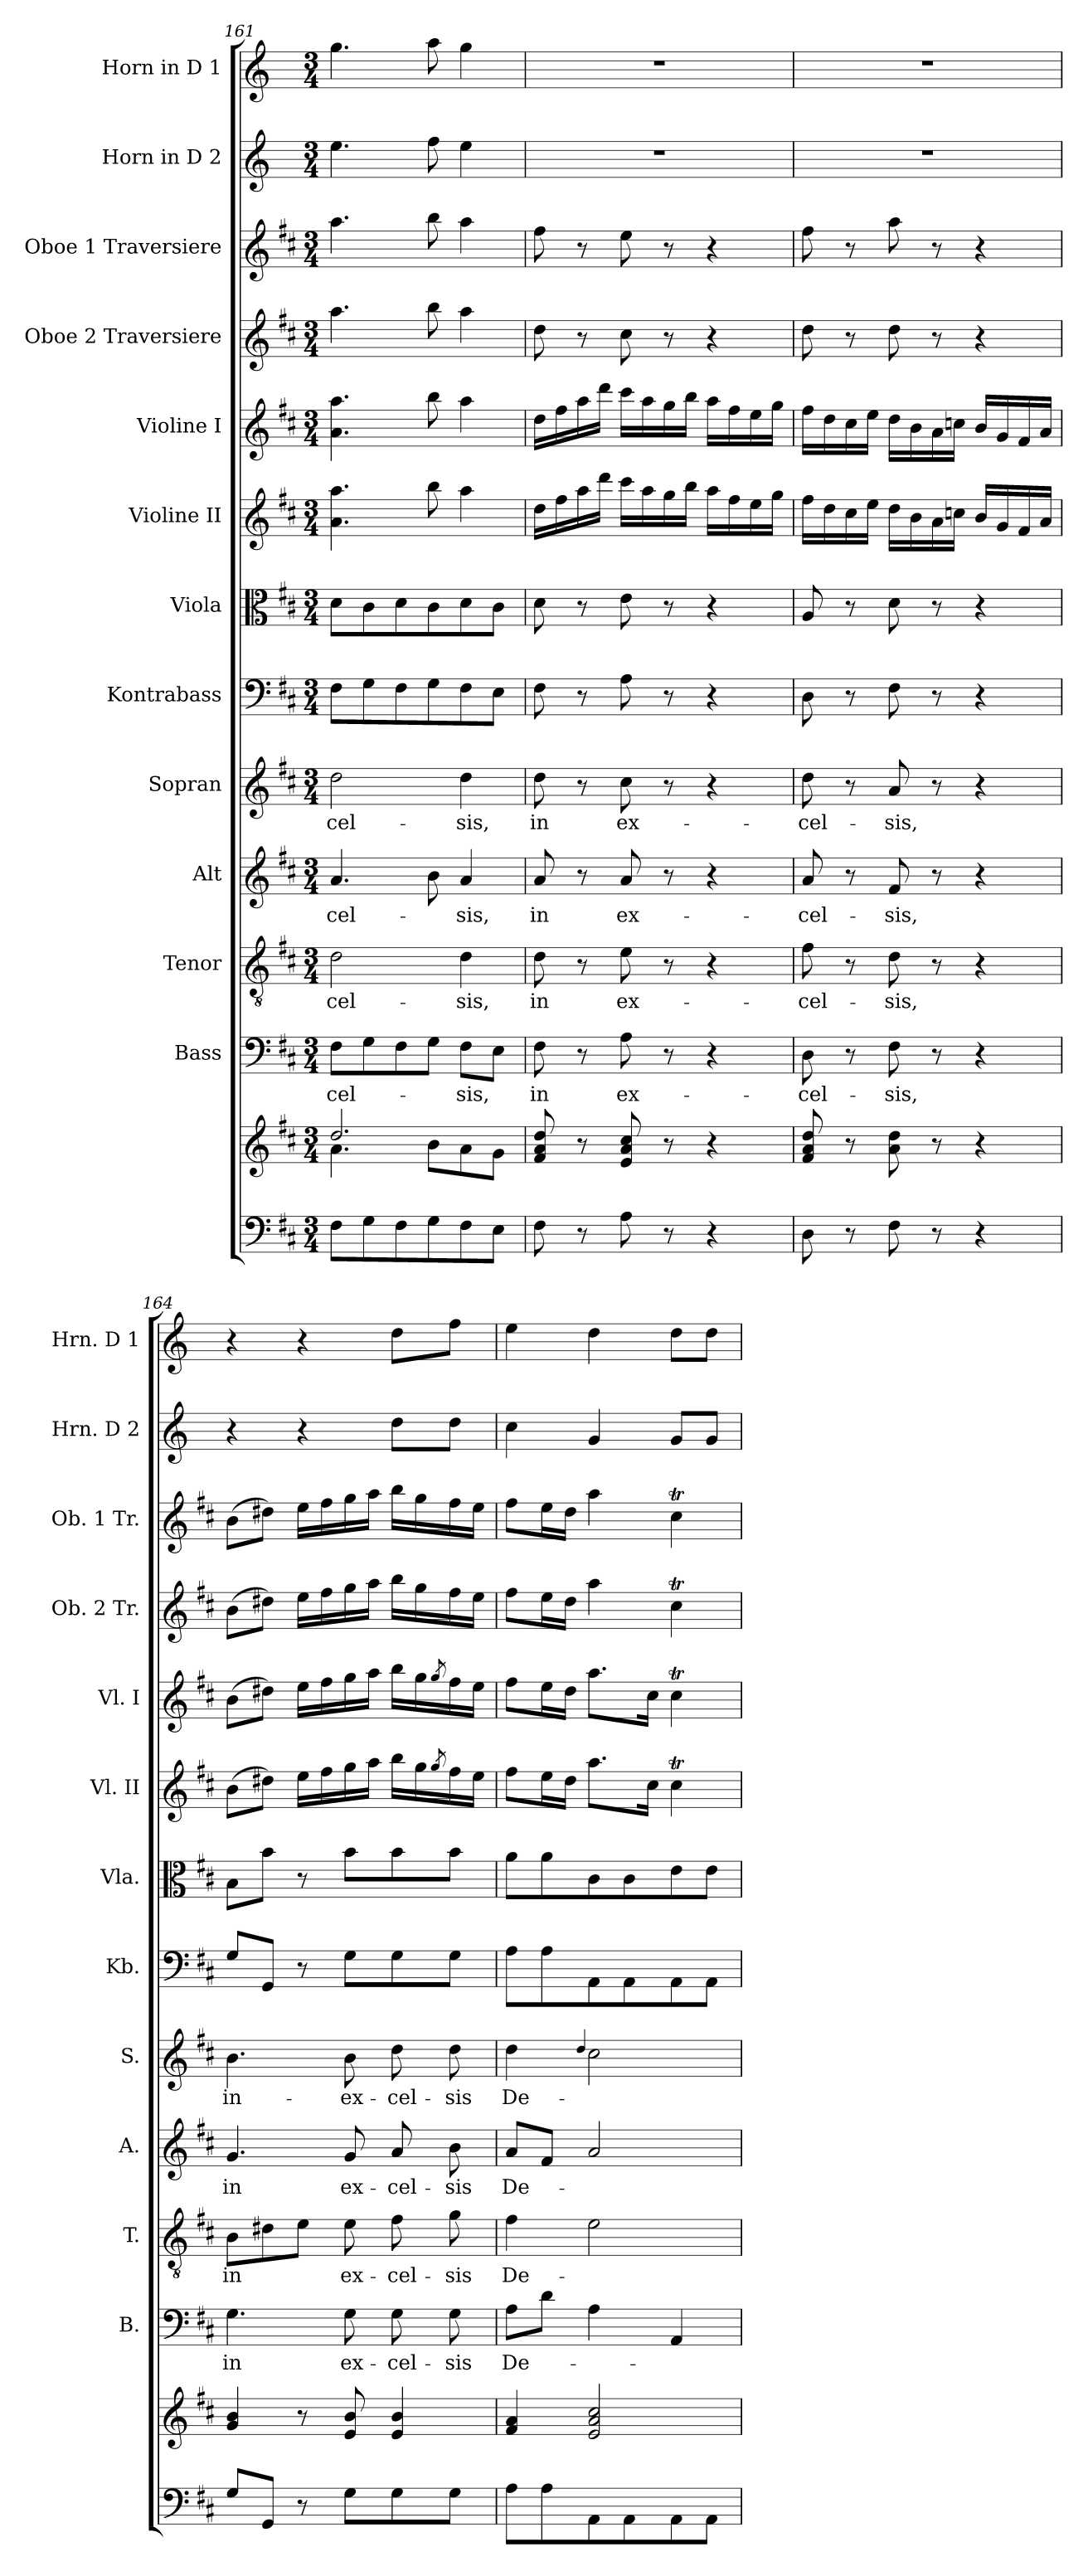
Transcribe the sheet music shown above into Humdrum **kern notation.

**kern	**kern	**kern	**text	**kern	**text	**kern	**text	**kern	**text	**kern	**kern	**kern	**kern	**kern	**kern	**kern	**kern
*part13	*part13	*part12	*part12	*part11	*part11	*part10	*part10	*part9	*part9	*part8	*part7	*part6	*part5	*part4	*part3	*part2	*part1
*staff14	*staff13	*staff12	*staff12	*staff11	*staff11	*staff10	*staff10	*staff9	*staff9	*staff8	*staff7	*staff6	*staff5	*staff4	*staff3	*staff2	*staff1
*	*	*I"Bass	*	*I"Tenor	*	*I"Alt	*	*I"Sopran	*	*I"Kontrabass	*I"Viola	*I"Violine II	*I"Violine I	*I"Oboe 2 Traversiere	*I"Oboe 1 Traversiere	*I"Horn in D 2	*I"Horn in D 1
*	*	*I'B.	*	*I'T.	*	*I'A.	*	*I'S.	*	*I'Kb.	*I'Vla.	*I'Vl. II	*I'Vl. I	*I'Ob. 2 Tr.	*I'Ob. 1 Tr.	*I'Hrn. D 2	*I'Hrn. D 1
*clefF4	*clefG2	*clefF4	*	*clefGv2	*	*clefG2	*	*clefG2	*	*clefF4	*clefC3	*clefG2	*clefG2	*clefG2	*clefG2	*clefG2	*clefG2
*	*	*	*	*	*	*	*	*	*	*ITrd7c12	*	*	*	*	*	*ITrd6c10	*ITrd6c10
*k[f#c#]	*k[f#c#]	*k[f#c#]	*	*k[f#c#]	*	*k[f#c#]	*	*k[f#c#]	*	*k[f#c#]	*k[f#c#]	*k[f#c#]	*k[f#c#]	*k[f#c#]	*k[f#c#]	*k[f#c#]	*k[f#c#]
*D:	*D:	*D:	*	*D:	*	*D:	*	*D:	*	*D:	*D:	*D:	*D:	*D:	*D:	*D:	*D:
*M3/4	*M3/4	*M3/4	*	*M3/4	*	*M3/4	*	*M3/4	*	*M3/4	*M3/4	*M3/4	*M3/4	*M3/4	*M3/4	*M3/4	*M3/4
=161	=161	=161	=161	=161	=161	=161	=161	=161	=161	=161	=161	=161	=161	=161	=161	=161	=161
*	*^	*	*	*	*	*	*	*	*	*	*	*	*	*	*	*	*
!	!	!	!	!LO:LY:b	!	!LO:LY:b	!	!LO:LY:b	!	!LO:LY:b	!	!	!	!	!	!	!	!
8F#\L	2.dd/	4.a\	8F#\L	-cel-	2d\	-cel-	4.a/	-cel-	2dd\	-cel-	8FF#\L	8d\L	4.a\ 4.aa\	4.a\ 4.aa\	4.aa\	4.aa\	4.f#\	4.a\
8G\	.	.	8G\	.	.	.	.	.	.	.	8GG\	8c#\	.	.	.	.	.	.
8F#\	.	.	8F#\	.	.	.	.	.	.	.	8FF#\	8d\	.	.	.	.	.	.
8G\	.	8b\L	8G\J	.	.	.	8b\	.	.	.	8GG\	8c#\	8bb\	8bb\	8bb\	8bb\	8g\	8b\
!	!	!	!	!LO:LY:b	!	!LO:LY:b	!	!LO:LY:b	!	!LO:LY:b	!	!	!	!	!	!	!	!
8F#\	.	8a\	8F#\L	-sis,	4d\	-sis,	4a/	-sis,	4dd\	-sis,	8FF#\	8d\	4aa\	4aa\	4aa\	4aa\	4f#\	4a\
8E\J	.	8g\J	8E\J	.	.	.	.	.	.	.	8EE\J	8c#\J	.	.	.	.	.	.
!!LO:PB:g=z
=162	=162	=162	=162	=162	=162	=162	=162	=162	=162	=162	=162	=162	=162	=162	=162	=162	=162	=162
!	!	!	!	!LO:LY:b	!	!LO:LY:b	!	!LO:LY:b	!	!LO:LY:b	!	!	!	!	!	!	!	!
*	*v	*v	*	*	*	*	*	*	*	*	*	*	*	*	*	*	*	*
8F#\	8f#/ 8a/ 8dd/	8F#\	in	8d\	in	8a/	in	8dd\	in	8FF#\	8d\	16dd\LL	16dd\LL	8dd\	8ff#\	2.r	2.r
.	.	.	.	.	.	.	.	.	.	.	.	16ff#\	16ff#\	.	.	.	.
8r	8r	8r	.	8r	.	8r	.	8r	.	8r	8r	16aa\	16aa\	8r	8r	.	.
.	.	.	.	.	.	.	.	.	.	.	.	16ddd\JJ	16ddd\JJ	.	.	.	.
!	!	!	!LO:LY:b	!	!LO:LY:b	!	!LO:LY:b	!	!LO:LY:b	!	!	!	!	!	!	!	!
8A\	8e/ 8a/ 8cc#/	8A\	ex-	8e\	ex-	8a/	ex-	8cc#\	ex-	8AA\	8e\	16ccc#\LL	16ccc#\LL	8cc#\	8ee\	.	.
.	.	.	.	.	.	.	.	.	.	.	.	16aa\	16aa\	.	.	.	.
8r	8r	8r	.	8r	.	8r	.	8r	.	8r	8r	16gg\	16gg\	8r	8r	.	.
.	.	.	.	.	.	.	.	.	.	.	.	16bb\JJ	16bb\JJ	.	.	.	.
4r	4r	4r	.	4r	.	4r	.	4r	.	4r	4r	16aa\LL	16aa\LL	4r	4r	.	.
.	.	.	.	.	.	.	.	.	.	.	.	16ff#\	16ff#\	.	.	.	.
.	.	.	.	.	.	.	.	.	.	.	.	16ee\	16ee\	.	.	.	.
.	.	.	.	.	.	.	.	.	.	.	.	16gg\JJ	16gg\JJ	.	.	.	.
=163	=163	=163	=163	=163	=163	=163	=163	=163	=163	=163	=163	=163	=163	=163	=163	=163	=163
!	!	!	!LO:LY:b	!	!LO:LY:b	!	!LO:LY:b	!	!LO:LY:b	!	!	!	!	!	!	!	!
8D\	8f#/ 8a/ 8dd/	8D\	-cel-	8f#\	-cel-	8a/	-cel-	8dd\	-cel-	8DD\	8A/	16ff#\LL	16ff#\LL	8dd\	8ff#\	2.r	2.r
.	.	.	.	.	.	.	.	.	.	.	.	16dd\	16dd\	.	.	.	.
8r	8r	8r	.	8r	.	8r	.	8r	.	8r	8r	16cc#\	16cc#\	8r	8r	.	.
.	.	.	.	.	.	.	.	.	.	.	.	16ee\JJ	16ee\JJ	.	.	.	.
!	!	!	!LO:LY:b	!	!LO:LY:b	!	!LO:LY:b	!	!LO:LY:b	!	!	!	!	!	!	!	!
8F#\	8a\ 8dd\	8F#\	-sis,	8d\	-sis,	8f#/	-sis,	8a/	-sis,	8FF#\	8d\	16dd\LL	16dd\LL	8dd\	8aa\	.	.
.	.	.	.	.	.	.	.	.	.	.	.	16b\	16b\	.	.	.	.
8r	8r	8r	.	8r	.	8r	.	8r	.	8r	8r	16a\	16a\	8r	8r	.	.
.	.	.	.	.	.	.	.	.	.	.	.	16ccn\JJ	16ccn\JJ	.	.	.	.
4r	4r	4r	.	4r	.	4r	.	4r	.	4r	4r	16b/LL	16b/LL	4r	4r	.	.
.	.	.	.	.	.	.	.	.	.	.	.	16g/	16g/	.	.	.	.
.	.	.	.	.	.	.	.	.	.	.	.	16f#/	16f#/	.	.	.	.
.	.	.	.	.	.	.	.	.	.	.	.	16a/JJ	16a/JJ	.	.	.	.
=164	=164	=164	=164	=164	=164	=164	=164	=164	=164	=164	=164	=164	=164	=164	=164	=164	=164
!	!	!	!LO:LY:b	!	!LO:LY:b	!	!LO:LY:b	!	!LO:LY:b	!	!	!	!	!	!	!	!
8G/L	4g/ 4b/	4.G\	in	8B\L	in	4.g/	in	4.b\	in-	8GG/L	8B\L	(>8b\L	(>8b\L	(>8b\L	(>8b\L	4r	4r
8GG/J	.	.	.	8d#X\	.	.	.	.	.	8GGG/J	8b\J	8dd#X\J)	8dd#X\J)	8dd#X\J)	8dd#X\J)	.	.
8r	8r	.	.	8e\J	.	.	.	.	.	8r	8r	16ee\LL	16ee\LL	16ee\LL	16ee\LL	4r	4r
.	.	.	.	.	.	.	.	.	.	.	.	16ff#\	16ff#\	16ff#\	16ff#\	.	.
!	!	!	!LO:LY:b	!	!LO:LY:b	!	!LO:LY:b	!	!LO:LY:b	!	!	!	!	!	!	!	!
8G\L	8e/ 8b/	8G\	ex-	8e\	ex-	8g/	ex-	8b\	-ex-	8GG\L	8b\L	16gg\	16gg\	16gg\	16gg\	.	.
.	.	.	.	.	.	.	.	.	.	.	.	16aa\JJ	16aa\JJ	16aa\JJ	16aa\JJ	.	.
!	!	!	!LO:LY:b	!	!LO:LY:b	!	!LO:LY:b	!	!LO:LY:b	!	!	!	!	!	!	!	!
8G\	4e/ 4b/	8G\	-cel-	8f#\	-cel-	8a/	-cel-	8dd\	-cel-	8GG\	8b\	16bb\LL	16bb\LL	16bb\LL	16bb\LL	8e\L	8e\L
.	.	.	.	.	.	.	.	.	.	.	.	16gg\	16gg\	16gg\	16gg\	.	.
.	.	.	.	.	.	.	.	.	.	.	.	8qgg/	8qgg/	.	.	.	.
!	!	!	!LO:LY:b	!	!LO:LY:b	!	!LO:LY:b	!	!LO:LY:b	!	!	!	!	!	!	!	!
8G\J	.	8G\	-sis	8g\	-sis	8b\	-sis	8dd\	-sis	8GG\J	8b\J	16ff#\	16ff#\	16ff#\	16ff#\	8e\J	8g\J
.	.	.	.	.	.	.	.	.	.	.	.	16ee\JJ	16ee\JJ	16ee\JJ	16ee\JJ	.	.
=165	=165	=165	=165	=165	=165	=165	=165	=165	=165	=165	=165	=165	=165	=165	=165	=165	=165
!	!	!	!LO:LY:b	!	!LO:LY:b	!	!LO:LY:b	!	!LO:LY:b	!	!	!	!	!	!	!	!
8A\L	4f#/ 4a/	8A\L	De-	4f#\	De-	8a/L	De-	4dd\	De-	8AA\L	8a\L	8ff#\L	8ff#\L	8ff#\L	8ff#\L	4d\	4f#\
8A\	.	8d\J	.	.	.	8f#/J	.	.	.	8AA\	8a\	16ee\L	16ee\L	16ee\L	16ee\L	.	.
.	.	.	.	.	.	.	.	.	.	.	.	16dd\JJ	16dd\JJ	16dd\JJ	16dd\JJ	.	.
.	.	.	.	.	.	.	.	4qqdd/	.	.	.	.	.	.	.	.	.
8AA\	2e/ 2a/ 2cc#/	4A\	.	2e\	.	2a/	.	2cc#\	.	8AAA\	8c#\	8.aa\L	8.aa\L	4aa\	4aa\	4A/	4e\
8AA\	.	.	.	.	.	.	.	.	.	8AAA\	8c#\	.	.	.	.	.	.
.	.	.	.	.	.	.	.	.	.	.	.	16cc#\Jk	16cc#\Jk	.	.	.	.
8AA\	.	4AA/	.	.	.	.	.	.	.	8AAA\	8e\	4cc#t\	4cc#t\	4cc#t\	4cc#t\	8A/L	8e\L
8AA\J	.	.	.	.	.	.	.	.	.	8AAA\J	8e\J	.	.	.	.	8A/J	8e\J
=	=	=	=	=	=	=	=	=	=	=	=	=	=	=	=	=	=
*-	*-	*-	*-	*-	*-	*-	*-	*-	*-	*-	*-	*-	*-	*-	*-	*-	*-
